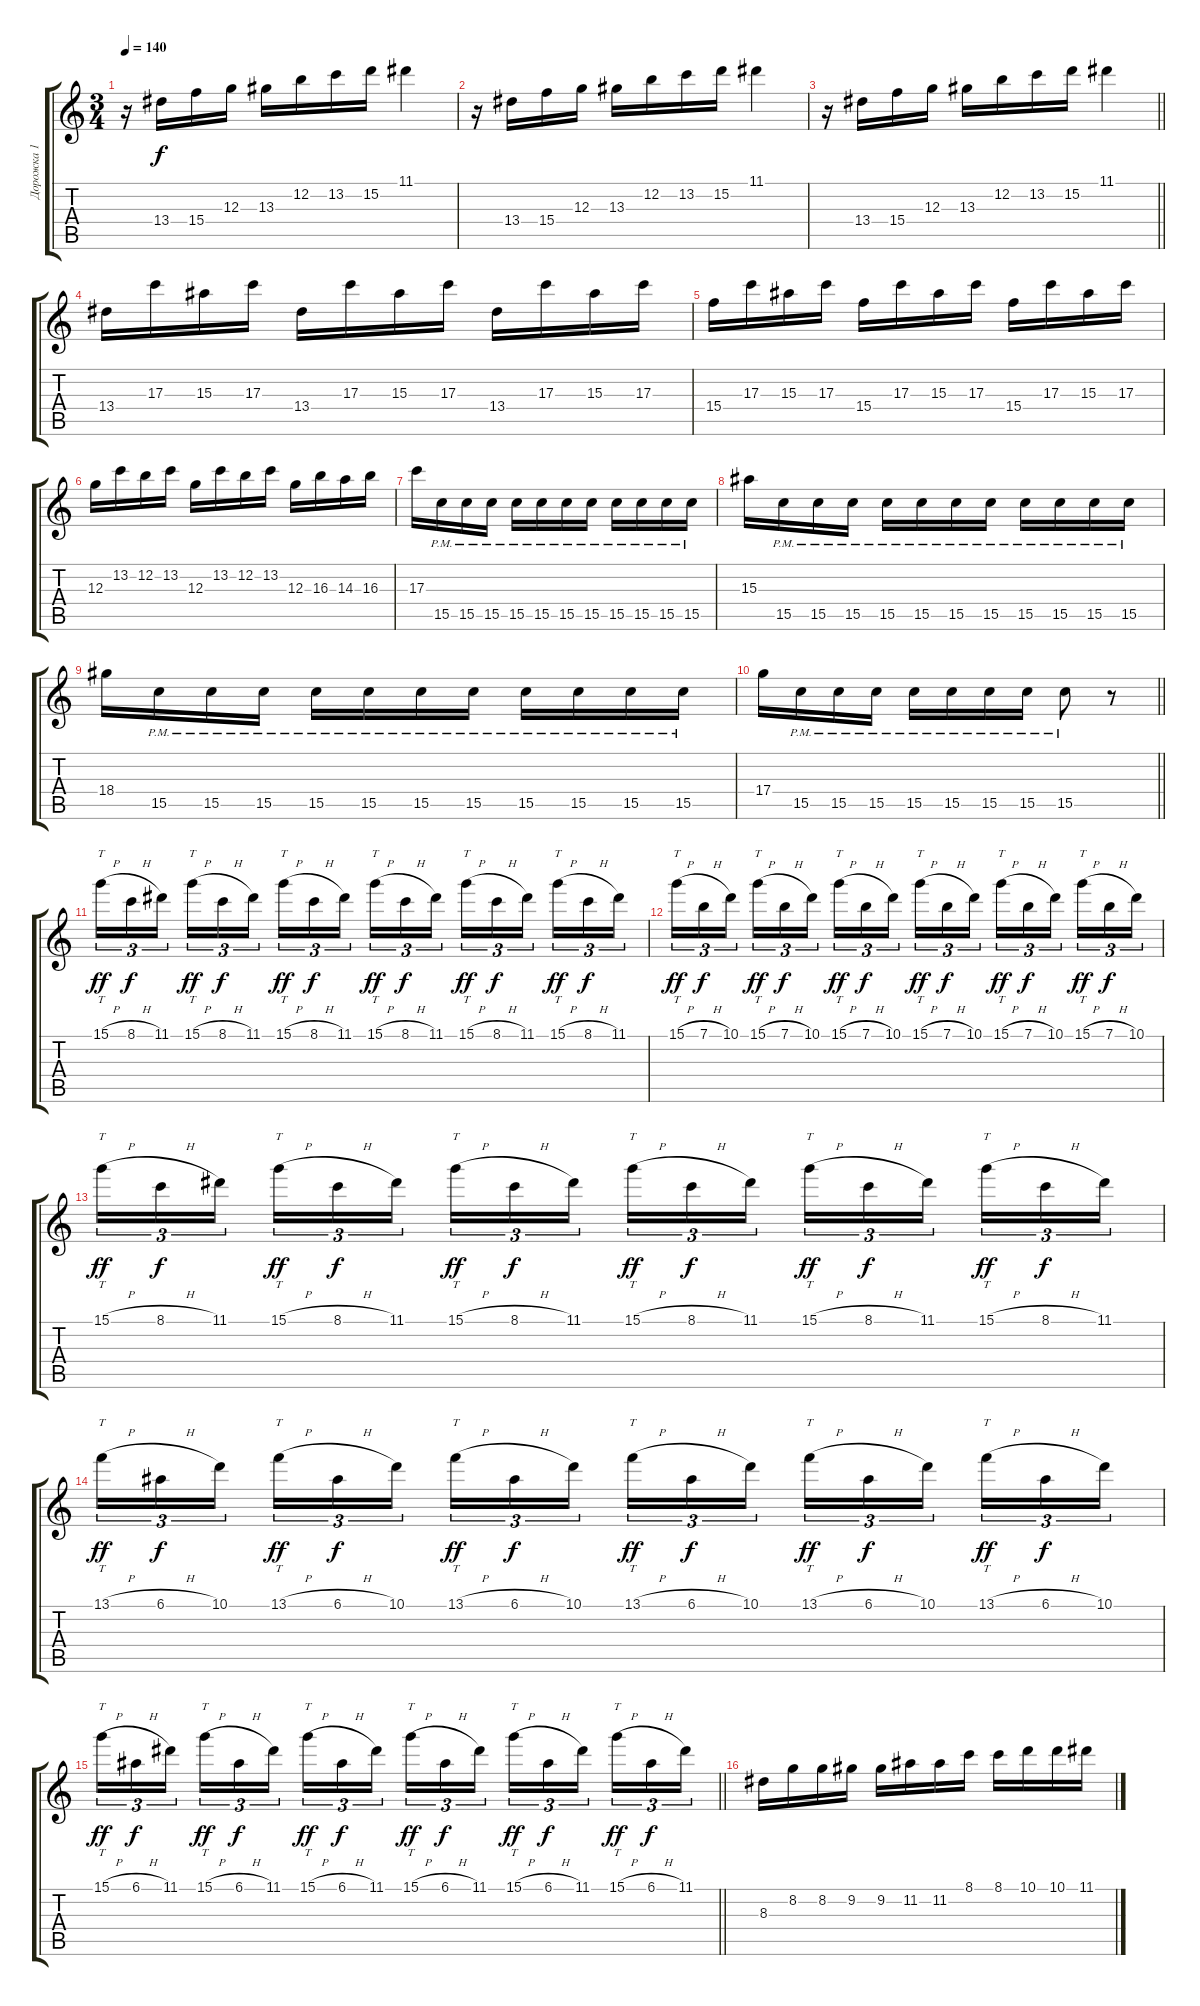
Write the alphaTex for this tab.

\track ("Дорожка 1" "Дорожка 1") {instrument distortionguitar}
\staff {score tabs}
\tuning (E4 B3 G3 D3 A2 E2) {hide}
\ts (3 4)
\tempo 140
\clef g2
\ks c
r.16{dy f} 13.4.16 15.4.16 12.3.16 13.3.16 12.2.16 13.2.16 15.2.16 11.1.4 |
r.16 13.4.16 15.4.16 12.3.16 13.3.16 12.2.16 13.2.16 15.2.16 11.1.4 |
\barLineRight lightlight
r.16 13.4.16 15.4.16 12.3.16 13.3.16 12.2.16 13.2.16 15.2.16 11.1.4 |
13.4.16 17.3.16 15.3.16 17.3.16 13.4.16 17.3.16 15.3.16 17.3.16 13.4.16 17.3.16 15.3.16 17.3.16 |
15.4.16 17.3.16 15.3.16 17.3.16 15.4.16 17.3.16 15.3.16 17.3.16 15.4.16 17.3.16 15.3.16 17.3.16 |
12.3.16 13.2.16 12.2.16 13.2.16 12.3.16 13.2.16 12.2.16 13.2.16 12.3.16 16.3.16 14.3.16 16.3.16 |
17.3.16 15.5{pm}.16 15.5{pm}.16 15.5{pm}.16 15.5{pm}.16 15.5{pm}.16 15.5{pm}.16 15.5{pm}.16 15.5{pm}.16 15.5{pm}.16 15.5{pm}.16 15.5{pm}.16 |
15.3.16 15.5{pm}.16 15.5{pm}.16 15.5{pm}.16 15.5{pm}.16 15.5{pm}.16 15.5{pm}.16 15.5{pm}.16 15.5{pm}.16 15.5{pm}.16 15.5{pm}.16 15.5{pm}.16 |
18.4.16 15.5{pm}.16 15.5{pm}.16 15.5{pm}.16 15.5{pm}.16 15.5{pm}.16 15.5{pm}.16 15.5{pm}.16 15.5{pm}.16 15.5{pm}.16 15.5{pm}.16 15.5{pm}.16 |
\barLineRight lightlight
17.4.16 15.5{pm}.16 15.5{pm}.16 15.5{pm}.16 15.5{pm}.16 15.5{pm}.16 15.5{pm}.16 15.5{pm}.16 15.5{pm}.8 r.8 |
15.1{h}.16{tt tu (3 2) dy ff} 8.1{h}.16{tu (3 2) dy f} 11.1.16{tu (3 2) beam splitsecondary} 15.1{h}.16{tt tu (3 2) dy ff} 8.1{h}.16{tu (3 2) dy f} 11.1.16{tu (3 2)} 15.1{h}.16{tt tu (3 2) dy ff} 8.1{h}.16{tu (3 2) dy f} 11.1.16{tu (3 2) beam splitsecondary} 15.1{h}.16{tt tu (3 2) dy ff} 8.1{h}.16{tu (3 2) dy f} 11.1.16{tu (3 2)} 15.1{h}.16{tt tu (3 2) dy ff} 8.1{h}.16{tu (3 2) dy f} 11.1.16{tu (3 2) beam splitsecondary} 15.1{h}.16{tt tu (3 2) dy ff} 8.1{h}.16{tu (3 2) dy f} 11.1.16{tu (3 2)} |
15.1{h}.16{tt tu (3 2) dy ff} 7.1{h}.16{tu (3 2) dy f} 10.1.16{tu (3 2) beam splitsecondary} 15.1{h}.16{tt tu (3 2) dy ff} 7.1{h}.16{tu (3 2) dy f} 10.1.16{tu (3 2)} 15.1{h}.16{tt tu (3 2) dy ff} 7.1{h}.16{tu (3 2) dy f} 10.1.16{tu (3 2) beam splitsecondary} 15.1{h}.16{tt tu (3 2) dy ff} 7.1{h}.16{tu (3 2) dy f} 10.1.16{tu (3 2)} 15.1{h}.16{tt tu (3 2) dy ff} 7.1{h}.16{tu (3 2) dy f} 10.1.16{tu (3 2) beam splitsecondary} 15.1{h}.16{tt tu (3 2) dy ff} 7.1{h}.16{tu (3 2) dy f} 10.1.16{tu (3 2)} |
15.1{h}.16{tt tu (3 2) dy ff} 8.1{h}.16{tu (3 2) dy f} 11.1.16{tu (3 2) beam splitsecondary} 15.1{h}.16{tt tu (3 2) dy ff} 8.1{h}.16{tu (3 2) dy f} 11.1.16{tu (3 2)} 15.1{h}.16{tt tu (3 2) dy ff} 8.1{h}.16{tu (3 2) dy f} 11.1.16{tu (3 2) beam splitsecondary} 15.1{h}.16{tt tu (3 2) dy ff} 8.1{h}.16{tu (3 2) dy f} 11.1.16{tu (3 2)} 15.1{h}.16{tt tu (3 2) dy ff} 8.1{h}.16{tu (3 2) dy f} 11.1.16{tu (3 2) beam splitsecondary} 15.1{h}.16{tt tu (3 2) dy ff} 8.1{h}.16{tu (3 2) dy f} 11.1.16{tu (3 2)} |
13.1{h}.16{tt tu (3 2) dy ff} 6.1{h}.16{tu (3 2) dy f} 10.1.16{tu (3 2) beam splitsecondary} 13.1{h}.16{tt tu (3 2) dy ff} 6.1{h}.16{tu (3 2) dy f} 10.1.16{tu (3 2)} 13.1{h}.16{tt tu (3 2) dy ff} 6.1{h}.16{tu (3 2) dy f} 10.1.16{tu (3 2) beam splitsecondary} 13.1{h}.16{tt tu (3 2) dy ff} 6.1{h}.16{tu (3 2) dy f} 10.1.16{tu (3 2)} 13.1{h}.16{tt tu (3 2) dy ff} 6.1{h}.16{tu (3 2) dy f} 10.1.16{tu (3 2) beam splitsecondary} 13.1{h}.16{tt tu (3 2) dy ff} 6.1{h}.16{tu (3 2) dy f} 10.1.16{tu (3 2)} |
\barLineRight lightlight
15.1{h}.16{tt tu (3 2) dy ff} 6.1{h}.16{tu (3 2) dy f} 11.1.16{tu (3 2) beam splitsecondary} 15.1{h}.16{tt tu (3 2) dy ff} 6.1{h}.16{tu (3 2) dy f} 11.1.16{tu (3 2)} 15.1{h}.16{tt tu (3 2) dy ff} 6.1{h}.16{tu (3 2) dy f} 11.1.16{tu (3 2) beam splitsecondary} 15.1{h}.16{tt tu (3 2) dy ff} 6.1{h}.16{tu (3 2) dy f} 11.1.16{tu (3 2)} 15.1{h}.16{tt tu (3 2) dy ff} 6.1{h}.16{tu (3 2) dy f} 11.1.16{tu (3 2) beam splitsecondary} 15.1{h}.16{tt tu (3 2) dy ff} 6.1{h}.16{tu (3 2) dy f} 11.1.16{tu (3 2)} |
8.3.16 8.2.16 8.2.16 9.2.16 9.2.16 11.2.16 11.2.16 8.1.16 8.1.16 10.1.16 10.1.16 11.1.16
